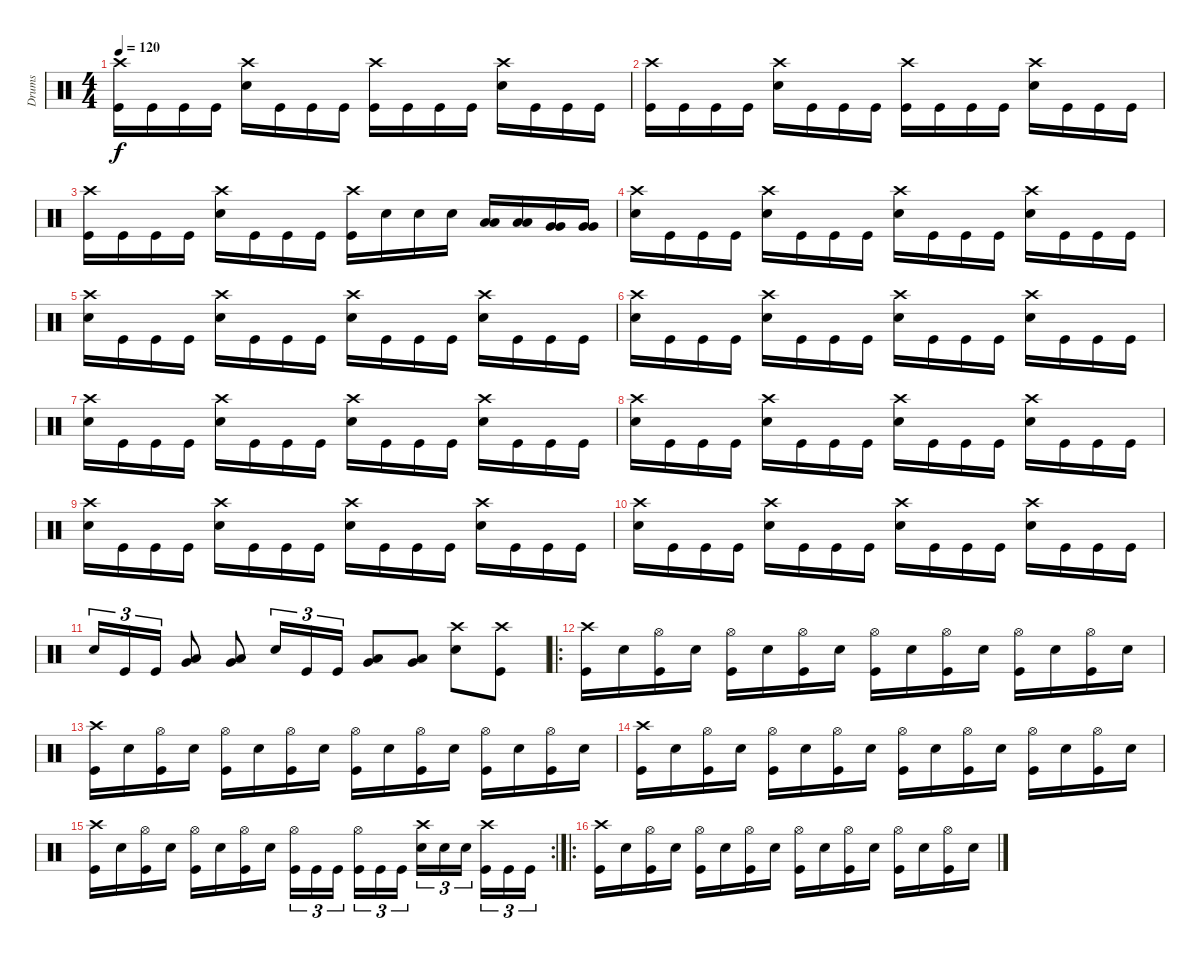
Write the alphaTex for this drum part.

\track ("Drums" "Drums") {instrument percussion}
\staff {score}
\articulation defaults
\ts (4 4)
\tempo 120
\clef neutral
\ks c
("Crash high (hit)" "Kick (hit)").16{dy f} "Kick (hit)".16 "Kick (hit)".16 "Kick (hit)".16 ("Crash high (hit)" "Electric Snare (hit)").16 "Kick (hit)".16 "Kick (hit)".16 "Kick (hit)".16 ("Crash high (hit)" "Kick (hit)").16 "Kick (hit)".16 "Kick (hit)".16 "Kick (hit)".16 ("Crash high (hit)" "Electric Snare (hit)").16 "Kick (hit)".16 "Kick (hit)".16 "Kick (hit)".16 |
("Crash high (hit)" "Kick (hit)").16 "Kick (hit)".16 "Kick (hit)".16 "Kick (hit)".16 ("Crash high (hit)" "Electric Snare (hit)").16 "Kick (hit)".16 "Kick (hit)".16 "Kick (hit)".16 ("Crash high (hit)" "Kick (hit)").16 "Kick (hit)".16 "Kick (hit)".16 "Kick (hit)".16 ("Crash high (hit)" "Electric Snare (hit)").16 "Kick (hit)".16 "Kick (hit)".16 "Kick (hit)".16 |
("Crash high (hit)" "Kick (hit)").16 "Kick (hit)".16 "Kick (hit)".16 "Kick (hit)".16 ("Crash high (hit)" "Electric Snare (hit)").16 "Kick (hit)".16 "Kick (hit)".16 "Kick (hit)".16 ("Crash high (hit)" "Kick (hit)").16 "Electric Snare (hit)".16 "Electric Snare (hit)".16 "Electric Snare (hit)".16 ("Low Tom (hit)" "Low Tom (hit)").16 ("Low Tom (hit)" "Low Tom (hit)").16 ("Very Low Tom (hit)" "Very Low Tom (hit)").16 ("Very Low Tom (hit)" "Very Low Tom (hit)").16 |
("Crash high (hit)" "Electric Snare (hit)").16 "Kick (hit)".16 "Kick (hit)".16 "Kick (hit)".16 ("Crash high (hit)" "Electric Snare (hit)").16 "Kick (hit)".16 "Kick (hit)".16 "Kick (hit)".16 ("Crash high (hit)" "Electric Snare (hit)").16 "Kick (hit)".16 "Kick (hit)".16 "Kick (hit)".16 ("Crash high (hit)" "Electric Snare (hit)").16 "Kick (hit)".16 "Kick (hit)".16 "Kick (hit)".16 |
("Crash high (hit)" "Electric Snare (hit)").16 "Kick (hit)".16 "Kick (hit)".16 "Kick (hit)".16 ("Crash high (hit)" "Electric Snare (hit)").16 "Kick (hit)".16 "Kick (hit)".16 "Kick (hit)".16 ("Crash high (hit)" "Electric Snare (hit)").16 "Kick (hit)".16 "Kick (hit)".16 "Kick (hit)".16 ("Crash high (hit)" "Electric Snare (hit)").16 "Kick (hit)".16 "Kick (hit)".16 "Kick (hit)".16 |
("Crash high (hit)" "Electric Snare (hit)").16 "Kick (hit)".16 "Kick (hit)".16 "Kick (hit)".16 ("Crash high (hit)" "Electric Snare (hit)").16 "Kick (hit)".16 "Kick (hit)".16 "Kick (hit)".16 ("Crash high (hit)" "Electric Snare (hit)").16 "Kick (hit)".16 "Kick (hit)".16 "Kick (hit)".16 ("Crash high (hit)" "Electric Snare (hit)").16 "Kick (hit)".16 "Kick (hit)".16 "Kick (hit)".16 |
("Crash high (hit)" "Electric Snare (hit)").16 "Kick (hit)".16 "Kick (hit)".16 "Kick (hit)".16 ("Crash high (hit)" "Electric Snare (hit)").16 "Kick (hit)".16 "Kick (hit)".16 "Kick (hit)".16 ("Crash high (hit)" "Electric Snare (hit)").16 "Kick (hit)".16 "Kick (hit)".16 "Kick (hit)".16 ("Crash high (hit)" "Electric Snare (hit)").16 "Kick (hit)".16 "Kick (hit)".16 "Kick (hit)".16 |
("Crash high (hit)" "Electric Snare (hit)").16 "Kick (hit)".16 "Kick (hit)".16 "Kick (hit)".16 ("Crash high (hit)" "Electric Snare (hit)").16 "Kick (hit)".16 "Kick (hit)".16 "Kick (hit)".16 ("Crash high (hit)" "Electric Snare (hit)").16 "Kick (hit)".16 "Kick (hit)".16 "Kick (hit)".16 ("Crash high (hit)" "Electric Snare (hit)").16 "Kick (hit)".16 "Kick (hit)".16 "Kick (hit)".16 |
("Crash high (hit)" "Electric Snare (hit)").16 "Kick (hit)".16 "Kick (hit)".16 "Kick (hit)".16 ("Crash high (hit)" "Electric Snare (hit)").16 "Kick (hit)".16 "Kick (hit)".16 "Kick (hit)".16 ("Crash high (hit)" "Electric Snare (hit)").16 "Kick (hit)".16 "Kick (hit)".16 "Kick (hit)".16 ("Crash high (hit)" "Electric Snare (hit)").16 "Kick (hit)".16 "Kick (hit)".16 "Kick (hit)".16 |
("Crash high (hit)" "Electric Snare (hit)").16 "Kick (hit)".16 "Kick (hit)".16 "Kick (hit)".16 ("Crash high (hit)" "Electric Snare (hit)").16 "Kick (hit)".16 "Kick (hit)".16 "Kick (hit)".16 ("Crash high (hit)" "Electric Snare (hit)").16 "Kick (hit)".16 "Kick (hit)".16 "Kick (hit)".16 ("Crash high (hit)" "Electric Snare (hit)").16 "Kick (hit)".16 "Kick (hit)".16 "Kick (hit)".16 |
"Electric Snare (hit)".16{tu (3 2)} "Kick (hit)".16{tu (3 2)} "Kick (hit)".16{tu (3 2)} ("Low Tom (hit)" "Very Low Tom (hit)").8 ("Low Tom (hit)" "Very Low Tom (hit)").8 "Electric Snare (hit)".16{tu (3 2)} "Kick (hit)".16{tu (3 2)} "Kick (hit)".16{tu (3 2)} ("Low Tom (hit)" "Very Low Tom (hit)").8 ("Low Tom (hit)" "Very Low Tom (hit)").8 ("Crash high (hit)" "Electric Snare (hit)").8 ("Crash high (hit)" "Kick (hit)").8 |
\ro
("Crash high (hit)" "Kick (hit)").16 "Electric Snare (hit)".16 ("Hi-Hat (open)" "Kick (hit)").16 "Electric Snare (hit)".16 ("Hi-Hat (open)" "Kick (hit)").16 "Electric Snare (hit)".16 ("Hi-Hat (open)" "Kick (hit)").16 "Electric Snare (hit)".16 ("Hi-Hat (open)" "Kick (hit)").16 "Electric Snare (hit)".16 ("Hi-Hat (open)" "Kick (hit)").16 "Electric Snare (hit)".16 ("Hi-Hat (open)" "Kick (hit)").16 "Electric Snare (hit)".16 ("Hi-Hat (open)" "Kick (hit)").16 "Electric Snare (hit)".16 |
("Crash high (hit)" "Kick (hit)").16 "Electric Snare (hit)".16 ("Hi-Hat (open)" "Kick (hit)").16 "Electric Snare (hit)".16 ("Hi-Hat (open)" "Kick (hit)").16 "Electric Snare (hit)".16 ("Hi-Hat (open)" "Kick (hit)").16 "Electric Snare (hit)".16 ("Hi-Hat (open)" "Kick (hit)").16 "Electric Snare (hit)".16 ("Hi-Hat (open)" "Kick (hit)").16 "Electric Snare (hit)".16 ("Hi-Hat (open)" "Kick (hit)").16 "Electric Snare (hit)".16 ("Hi-Hat (open)" "Kick (hit)").16 "Electric Snare (hit)".16 |
("Crash high (hit)" "Kick (hit)").16 "Electric Snare (hit)".16 ("Hi-Hat (open)" "Kick (hit)").16 "Electric Snare (hit)".16 ("Hi-Hat (open)" "Kick (hit)").16 "Electric Snare (hit)".16 ("Hi-Hat (open)" "Kick (hit)").16 "Electric Snare (hit)".16 ("Hi-Hat (open)" "Kick (hit)").16 "Electric Snare (hit)".16 ("Hi-Hat (open)" "Kick (hit)").16 "Electric Snare (hit)".16 ("Hi-Hat (open)" "Kick (hit)").16 "Electric Snare (hit)".16 ("Hi-Hat (open)" "Kick (hit)").16 "Electric Snare (hit)".16 |
\rc 2
("Crash high (hit)" "Kick (hit)").16 "Electric Snare (hit)".16 ("Hi-Hat (open)" "Kick (hit)").16 "Electric Snare (hit)".16 ("Hi-Hat (open)" "Kick (hit)").16 "Electric Snare (hit)".16 ("Hi-Hat (open)" "Kick (hit)").16 "Electric Snare (hit)".16 ("Hi-Hat (open)" "Kick (hit)").16{tu (3 2)} "Kick (hit)".16{tu (3 2)} "Kick (hit)".16{tu (3 2)} ("Hi-Hat (open)" "Kick (hit)").16{tu (3 2)} "Kick (hit)".16{tu (3 2)} "Kick (hit)".16{tu (3 2)} ("Crash high (hit)" "Electric Snare (hit)").16{tu (3 2)} "Electric Snare (hit)".16{tu (3 2)} "Electric Snare (hit)".16{tu (3 2)} ("Crash high (hit)" "Kick (hit)").16{tu (3 2)} "Kick (hit)".16{tu (3 2)} "Kick (hit)".16{tu (3 2)} |
\ro
("Crash high (hit)" "Kick (hit)").16 "Electric Snare (hit)".16 ("Hi-Hat (open)" "Kick (hit)").16 "Electric Snare (hit)".16 ("Hi-Hat (open)" "Kick (hit)").16 "Electric Snare (hit)".16 ("Hi-Hat (open)" "Kick (hit)").16 "Electric Snare (hit)".16 ("Hi-Hat (open)" "Kick (hit)").16 "Electric Snare (hit)".16 ("Hi-Hat (open)" "Kick (hit)").16 "Electric Snare (hit)".16 ("Hi-Hat (open)" "Kick (hit)").16 "Electric Snare (hit)".16 ("Hi-Hat (open)" "Kick (hit)").16 "Electric Snare (hit)".16
